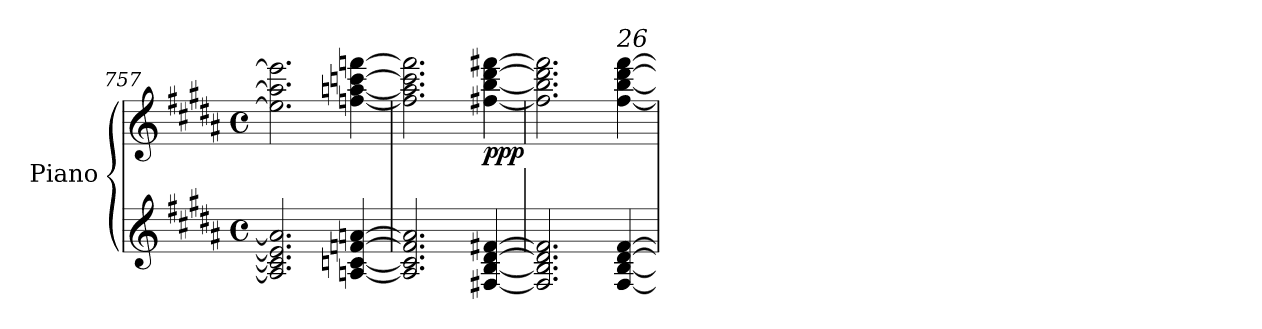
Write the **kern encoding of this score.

**kern	**kern	**dynam
*part1	*part1	*part1
*staff2	*staff1	*staff1/2
*I"Piano	*	*
*I'Pno	*	*
*clefG2	*clefG2	*
*k[f#c#g#d#a#]	*k[f#c#g#d#a#]	*
*M4/4	*M4/4	*
*met(c)	*met(c)	*
=757	=757	=757
2.A/] 2.cn/] 2.e/] 2.a/]	2.ee\] 2.aa\] 2.eee\]	.
[4An/ [4c/ [4fn/ [4an/	[4ffn\ [4aan\ [4cccn\ [4fffn\	.
=758	=758	=758
2.A/] 2.cn/] 2.fn/] 2.a/]	2.ff\] 2.aan\] 2.cccn\] 2.fff\]	.
!	!	!LO:DY:b
[4F#X/ [4B/ [4d#/ [4f#X/	[4ff#X\ [4bb\ [4ddd#\ [4fff#X\	ppp
=759	=759	=759
2.F#/] 2.B/] 2.d#/] 2.f#/]	2.ff#\] 2.bb\] 2.ddd#\] 2.fff#\]	.
!	!LO:TX:a:i:t=26	!
[4F#/ [4B/ [4d#/ [4f#/	[4ff#\ [4bb\ [4ddd#\ [4fff#\	.
=	=	=
*-	*-	*-
